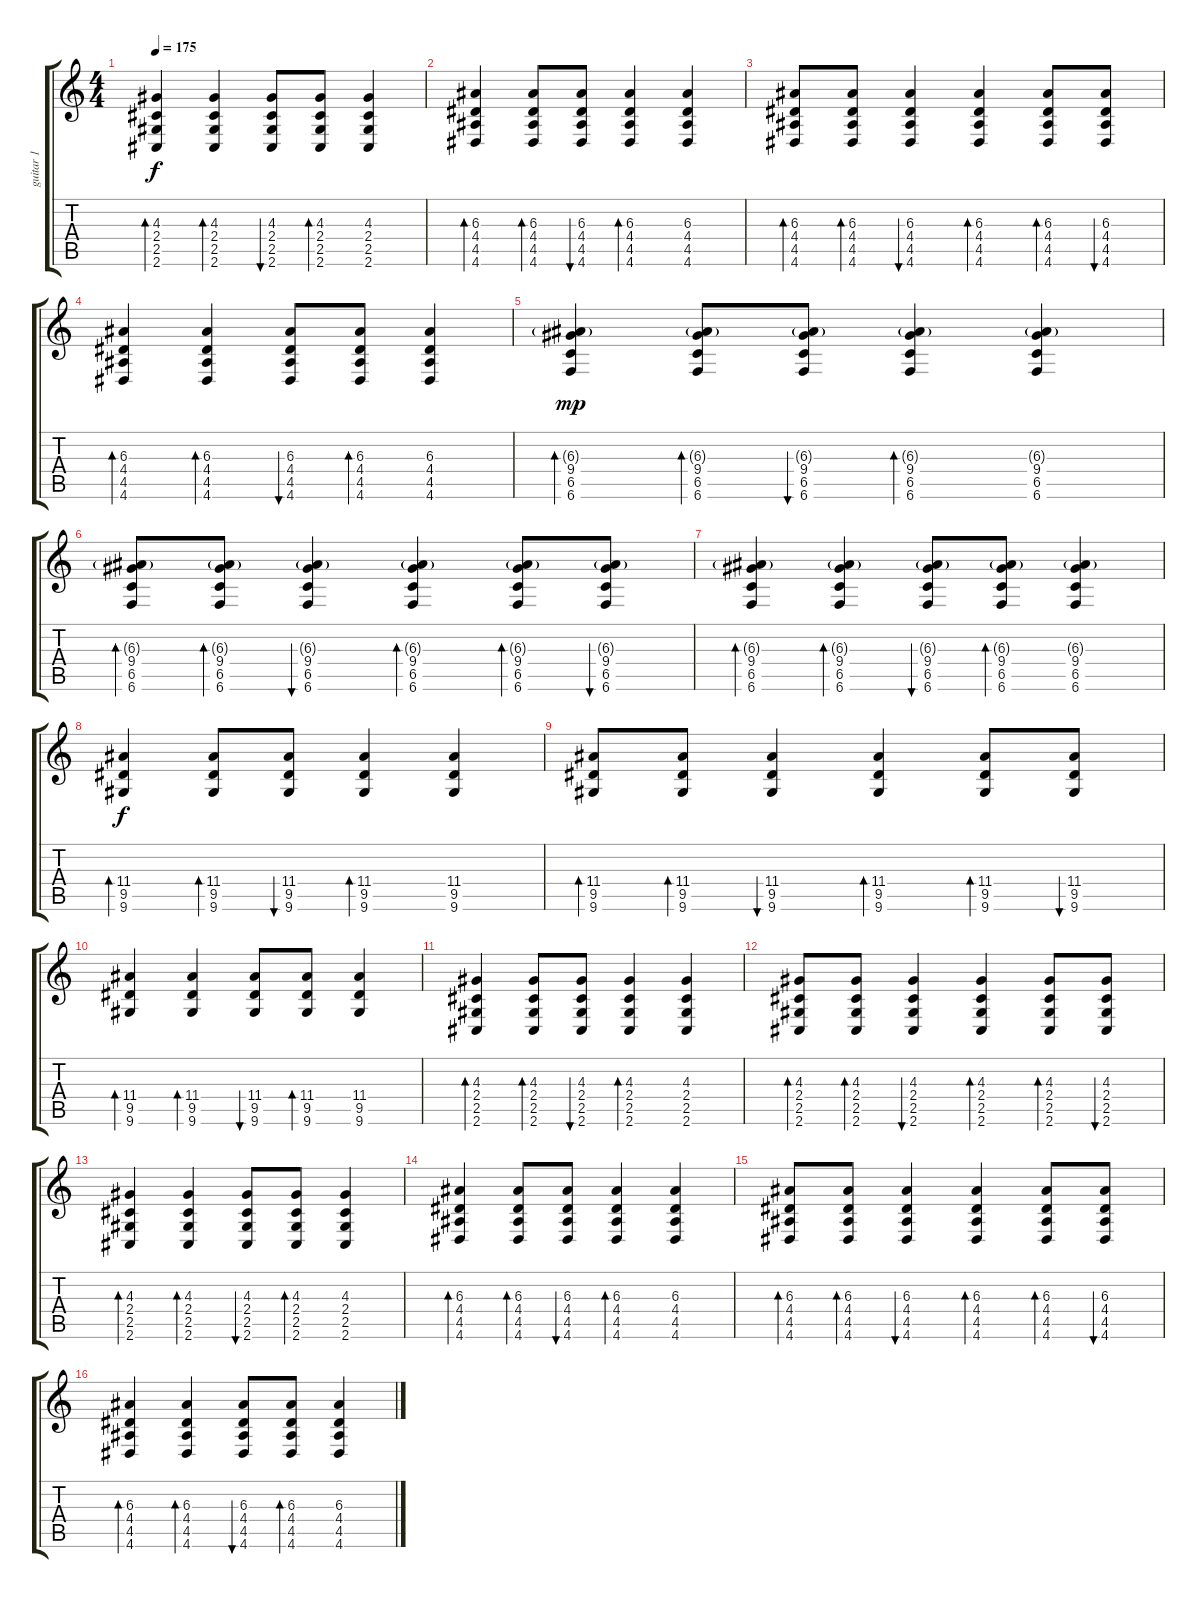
\track ("guitar 1" "guitar 1") {instrument electricguitarjazz}
\staff {score tabs}
\tuning (Db4 Ab3 E3 B2 Gb2 B1) {hide}
\ts (4 4)
\tempo 175
\clef g2
\ks c
(4.3 2.4 2.5 2.6).4{bd 60 dy f} (4.3 2.4 2.5 2.6).4{bd 60} (4.3 2.4 2.5 2.6).8{bu 60} (4.3 2.4 2.5 2.6).8{bd 60} (4.3 2.4 2.5 2.6).4 |
(6.3 4.4 4.5 4.6).4{bd 60} (6.3 4.4 4.5 4.6).8{bd 60} (6.3 4.4 4.5 4.6).8{bu 60} (6.3 4.4 4.5 4.6).4{bd 60} (6.3 4.4 4.5 4.6).4 |
(6.3 4.4 4.5 4.6).8{bd 60} (6.3 4.4 4.5 4.6).8{bd 60} (6.3 4.4 4.5 4.6).4{bu 60} (6.3 4.4 4.5 4.6).4{bd 60} (6.3 4.4 4.5 4.6).8{bd 60} (6.3 4.4 4.5 4.6).8{bu 60} |
(6.3 4.4 4.5 4.6).4{bd 60} (6.3 4.4 4.5 4.6).4{bd 60} (6.3 4.4 4.5 4.6).8{bu 60} (6.3 4.4 4.5 4.6).8{bd 60} (6.3 4.4 4.5 4.6).4 |
(6.3{g} 9.4 6.5 6.6).4{bd 60 dy mp} (6.3{g} 9.4 6.5 6.6).8{bd 60} (6.3{g} 9.4 6.5 6.6).8{bu 60} (6.3{g} 9.4 6.5 6.6).4{bd 60} (6.3{g} 9.4 6.5 6.6).4 |
(6.3{g} 9.4 6.5 6.6).8{bd 60} (6.3{g} 9.4 6.5 6.6).8{bd 60} (6.3{g} 9.4 6.5 6.6).4{bu 60} (6.3{g} 9.4 6.5 6.6).4{bd 60} (6.3{g} 9.4 6.5 6.6).8{bd 60} (6.3{g} 9.4 6.5 6.6).8{bu 60} |
(6.3{g} 9.4 6.5 6.6).4{bd 60} (6.3{g} 9.4 6.5 6.6).4{bd 60} (6.3{g} 9.4 6.5 6.6).8{bu 60} (6.3{g} 9.4 6.5 6.6).8{bd 60} (6.3{g} 9.4 6.5 6.6).4 |
(11.4 9.5 9.6).4{bd 60 dy f} (11.4 9.5 9.6).8{bd 60} (11.4 9.5 9.6).8{bu 60} (11.4 9.5 9.6).4{bd 60} (11.4 9.5 9.6).4 |
(11.4 9.5 9.6).8{bd 60} (11.4 9.5 9.6).8{bd 60} (11.4 9.5 9.6).4{bu 60} (11.4 9.5 9.6).4{bd 60} (11.4 9.5 9.6).8{bd 60} (11.4 9.5 9.6).8{bu 60} |
(11.4 9.5 9.6).4{bd 60} (11.4 9.5 9.6).4{bd 60} (11.4 9.5 9.6).8{bu 60} (11.4 9.5 9.6).8{bd 60} (11.4 9.5 9.6).4 |
(4.3 2.4 2.5 2.6).4{bd 60} (4.3 2.4 2.5 2.6).8{bd 60} (4.3 2.4 2.5 2.6).8{bu 60} (4.3 2.4 2.5 2.6).4{bd 60} (4.3 2.4 2.5 2.6).4 |
(4.3 2.4 2.5 2.6).8{bd 60} (4.3 2.4 2.5 2.6).8{bd 60} (4.3 2.4 2.5 2.6).4{bu 60} (4.3 2.4 2.5 2.6).4{bd 60} (4.3 2.4 2.5 2.6).8{bd 60} (4.3 2.4 2.5 2.6).8{bu 60} |
(4.3 2.4 2.5 2.6).4{bd 60} (4.3 2.4 2.5 2.6).4{bd 60} (4.3 2.4 2.5 2.6).8{bu 60} (4.3 2.4 2.5 2.6).8{bd 60} (4.3 2.4 2.5 2.6).4 |
(6.3 4.4 4.5 4.6).4{bd 60} (6.3 4.4 4.5 4.6).8{bd 60} (6.3 4.4 4.5 4.6).8{bu 60} (6.3 4.4 4.5 4.6).4{bd 60} (6.3 4.4 4.5 4.6).4 |
(6.3 4.4 4.5 4.6).8{bd 60} (6.3 4.4 4.5 4.6).8{bd 60} (6.3 4.4 4.5 4.6).4{bu 60} (6.3 4.4 4.5 4.6).4{bd 60} (6.3 4.4 4.5 4.6).8{bd 60} (6.3 4.4 4.5 4.6).8{bu 60} |
(6.3 4.4 4.5 4.6).4{bd 60} (6.3 4.4 4.5 4.6).4{bd 60} (6.3 4.4 4.5 4.6).8{bu 60} (6.3 4.4 4.5 4.6).8{bd 60} (6.3 4.4 4.5 4.6).4
